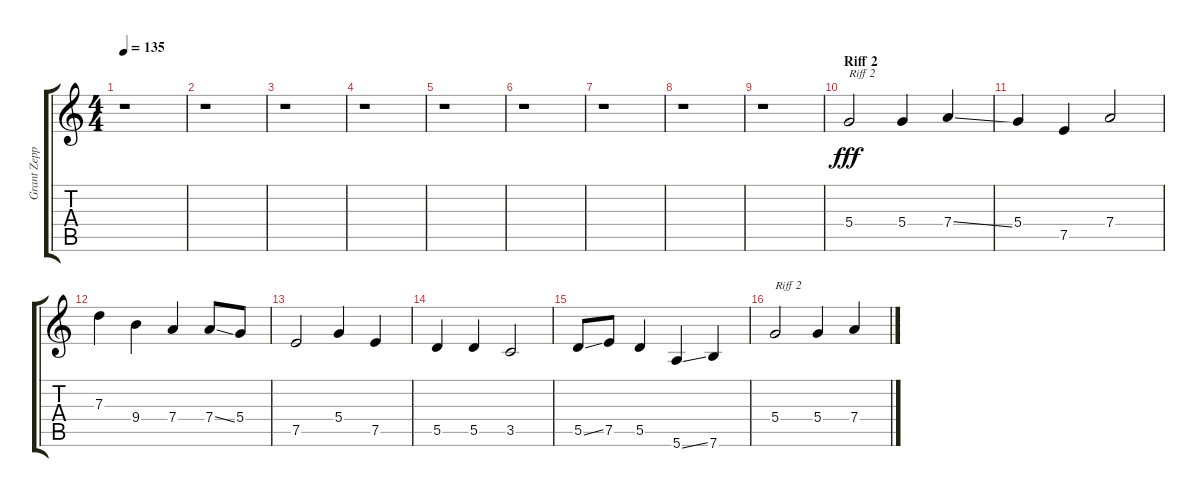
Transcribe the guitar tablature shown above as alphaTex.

\track ("Grant Zeppelin" "Grant Zepp") {instrument acousticguitarsteel}
\staff {score tabs}
\tuning (E4 B3 G3 D3 A2 E2) {hide}
\ts (4 4)
\tempo 135
\clef g2
\ks c
r.1{dy fff} |
r.1 |
r.1 |
r.1 |
r.1 |
r.1 |
r.1 |
r.1 |
r.1 |
\section ("" "Riff 2")
5.4.2{txt "Riff 2"} 5.4.4 7.4{ss}.4 |
5.4.4 7.5.4 7.4.2 |
7.3.4 9.4.4 7.4.4 7.4{ss}.8 5.4.8 |
7.5.2 5.4.4 7.5.4 |
5.5.4 5.5.4 3.5.2 |
5.5{ss}.8 7.5.8 5.5.4 5.6{ss}.4 7.6.4 |
5.4.2{txt "Riff 2"} 5.4.4 7.4.4
